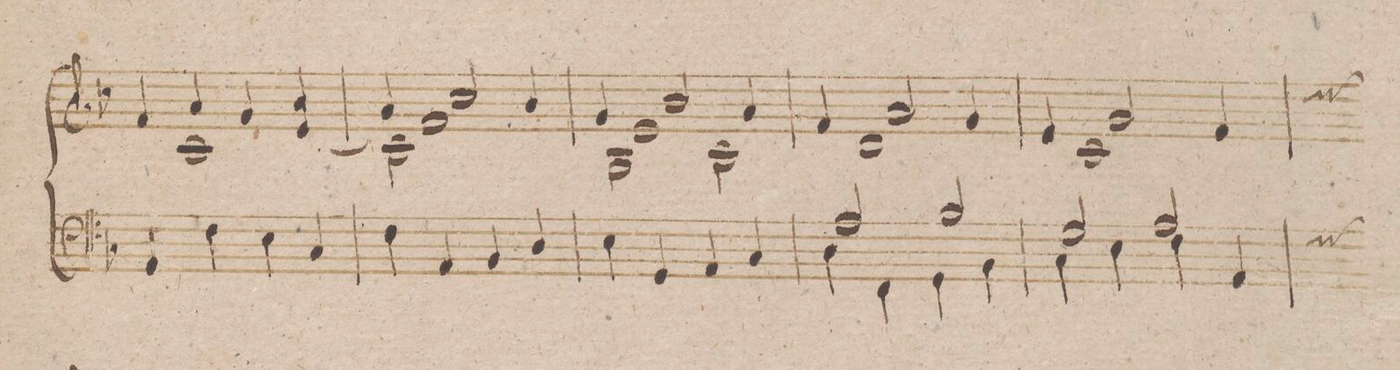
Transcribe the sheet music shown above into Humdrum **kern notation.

**kern
*I"Organo.
*clefF4
*k[b-]
*met(c|)
*M2/2
4AA/
4F\
4E\
4C/
=13
4F\
4AA/
4BB-/
4D/
=14
4E\
4GG/
4AA/
4C/
=15
*^
2A/	4D\
.	4FF\
2B-/	4GG\
.	4BB-\
=16	=16
2G/	4C\
.	4E\
2A/	4F\
.	4AA/
*custos	*
=17	=17
*-	*-
